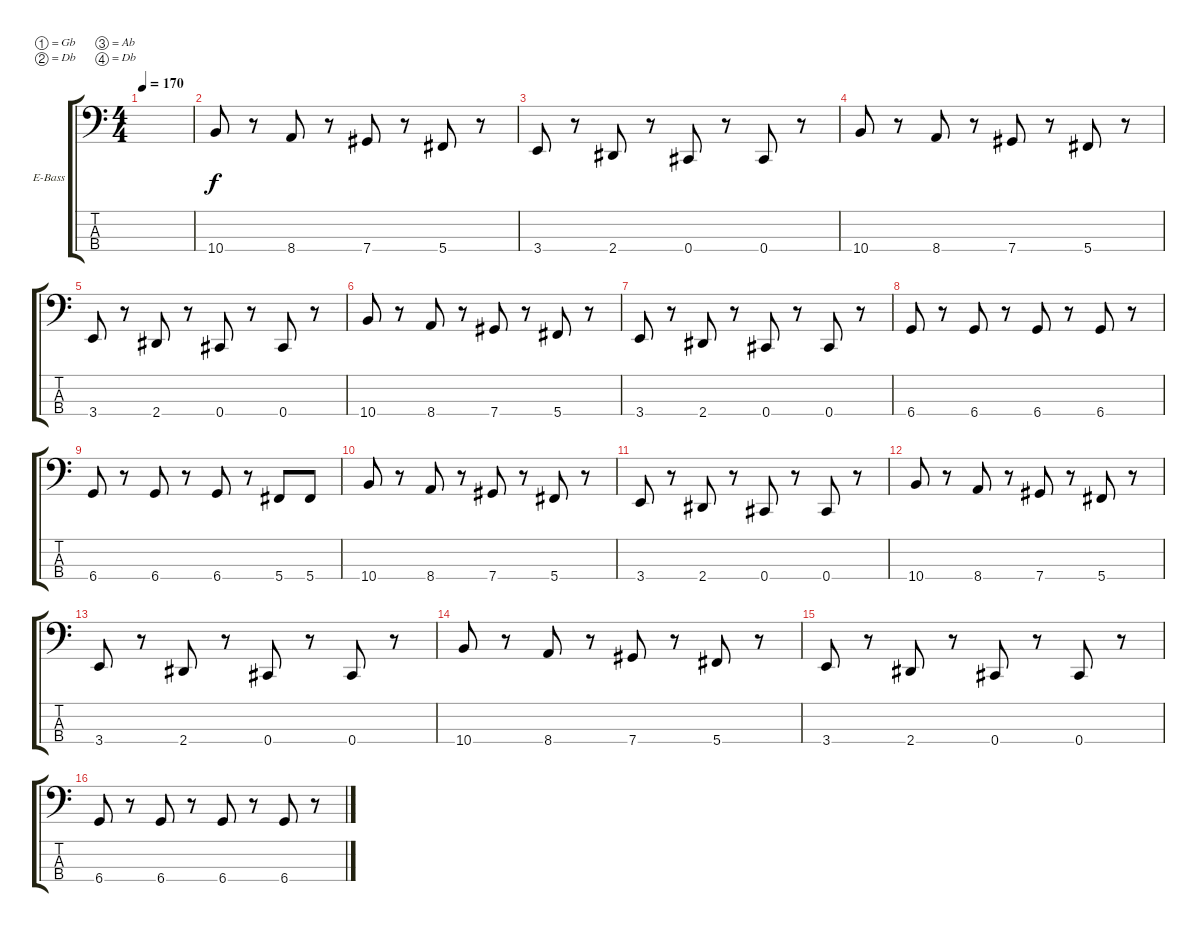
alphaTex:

\defaultSystemsLayout 4
\bracketExtendMode groupsimilarinstruments
\firstSystemTrackNameOrientation horizontal
\otherSystemsTrackNameOrientation horizontal
\track ("Electric Bass" "E-Bass") {instrument electricbassfinger}
\staff {score tabs}
\tuning (Gb2 Db2 Ab1 Db1)
\ts (4 4)
\tempo 170
\clef f4
\ks c
|
10.4.8 r.8 8.4.8 r.8 7.4.8 r.8 5.4.8 r.8 |
3.4.8 r.8 2.4.8 r.8 0.4.8 r.8 0.4.8 r.8 |
10.4.8 r.8 8.4.8 r.8 7.4.8 r.8 5.4.8 r.8 |
3.4.8 r.8 2.4.8 r.8 0.4.8 r.8 0.4.8 r.8 |
10.4.8 r.8 8.4.8 r.8 7.4.8 r.8 5.4.8 r.8 |
3.4.8 r.8 2.4.8 r.8 0.4.8 r.8 0.4.8 r.8 |
6.4.8 r.8 6.4.8 r.8 6.4.8 r.8 6.4.8 r.8 |
6.4.8 r.8 6.4.8 r.8 6.4.8 r.8 5.4.8 5.4.8 |
10.4.8 r.8 8.4.8 r.8 7.4.8 r.8 5.4.8 r.8 |
3.4.8 r.8 2.4.8 r.8 0.4.8 r.8 0.4.8 r.8 |
10.4.8 r.8 8.4.8 r.8 7.4.8 r.8 5.4.8 r.8 |
3.4.8 r.8 2.4.8 r.8 0.4.8 r.8 0.4.8 r.8 |
10.4.8 r.8 8.4.8 r.8 7.4.8 r.8 5.4.8 r.8 |
3.4.8 r.8 2.4.8 r.8 0.4.8 r.8 0.4.8 r.8 |
6.4.8 r.8 6.4.8 r.8 6.4.8 r.8 6.4.8 r.8
